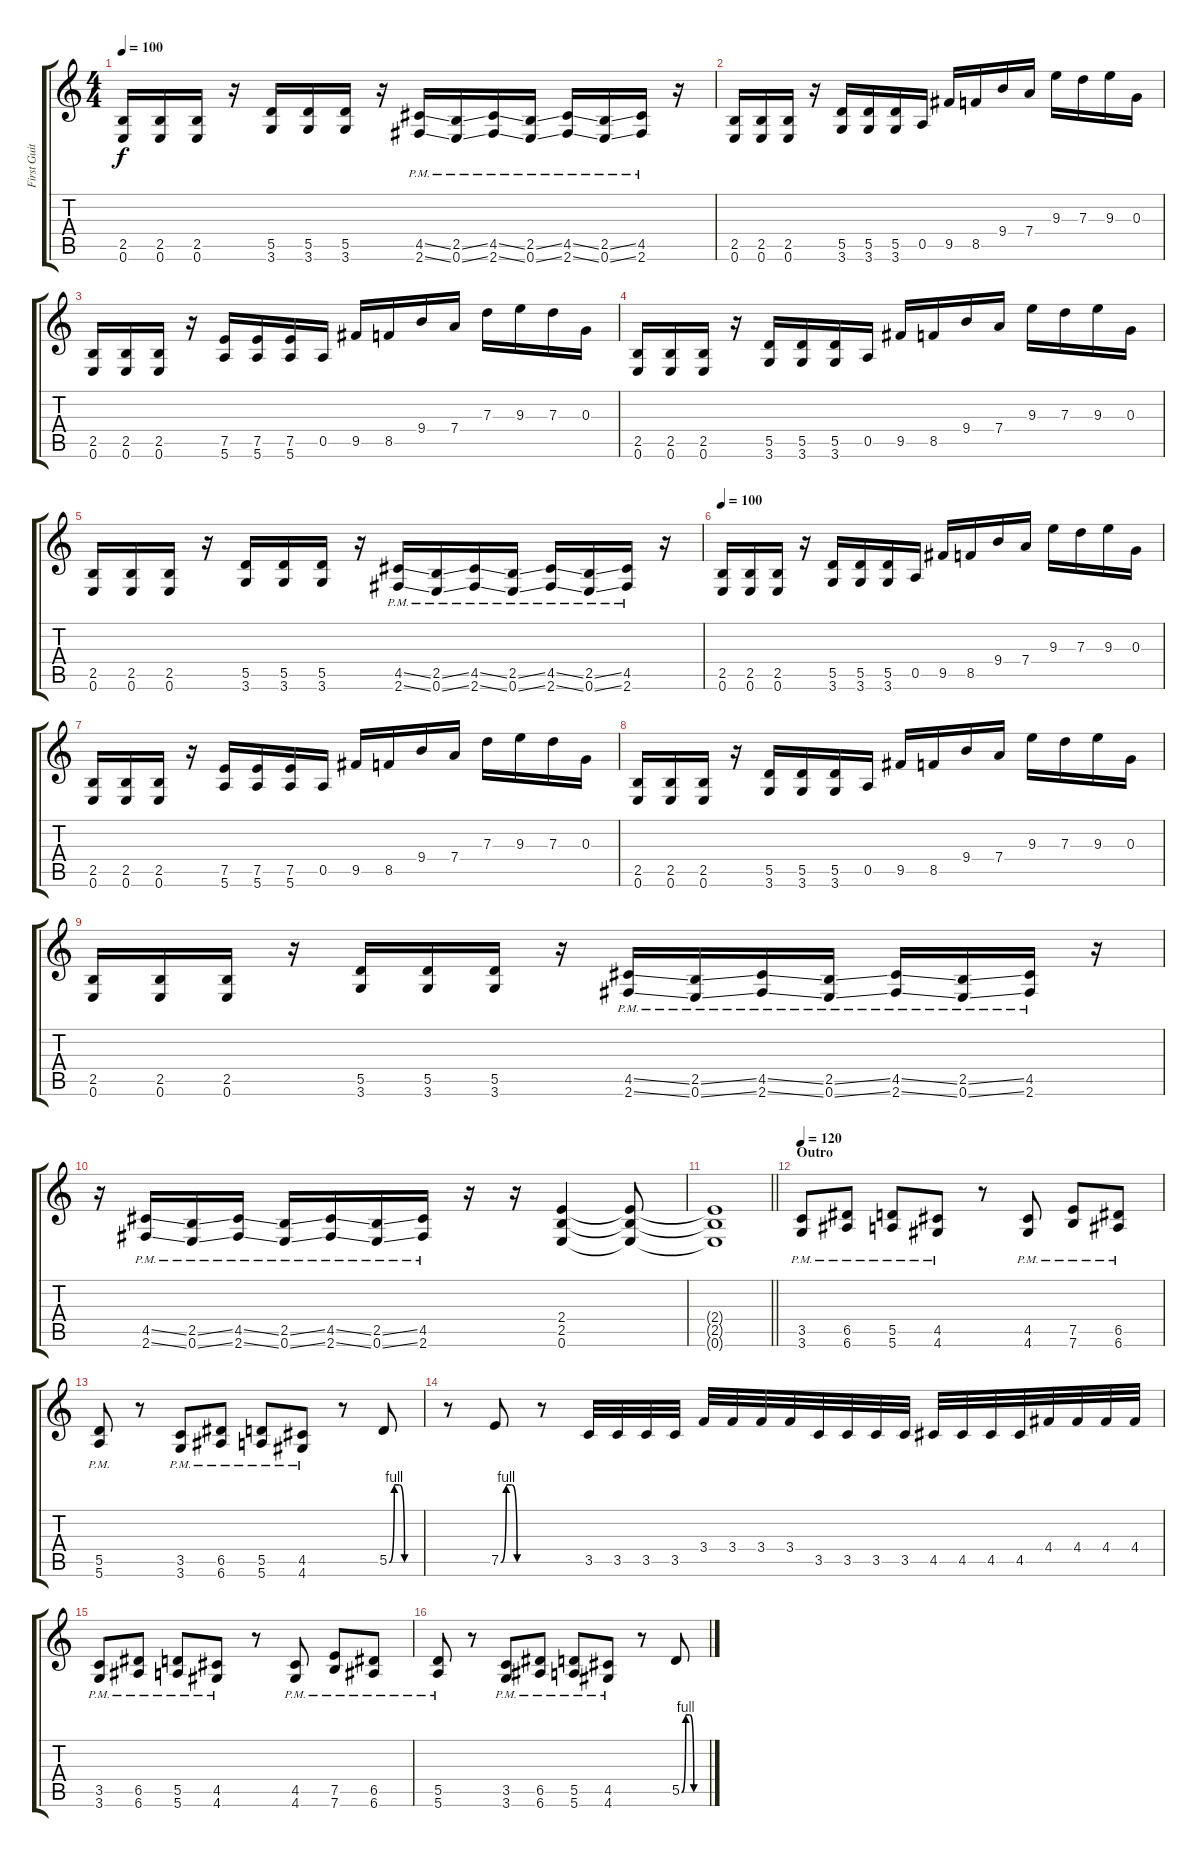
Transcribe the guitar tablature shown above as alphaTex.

\track ("First Guitar" "First Guit") {instrument distortionguitar}
\staff {score tabs}
\tuning (E4 B3 G3 D3 A2 E2) {hide}
\ts (4 4)
\tempo 100
\clef g2
\ks c
(2.5 0.6).16{dy f} (2.5 0.6).16 (2.5 0.6).16 r.16 (5.5 3.6).16 (5.5 3.6).16 (5.5 3.6).16 r.16 (4.5{ss} 2.6{ss pm}).16 (2.5{ss} 0.6{ss pm}).16 (4.5{ss} 2.6{ss pm}).16 (2.5{ss} 0.6{ss pm}).16 (4.5{ss} 2.6{ss pm}).16 (2.5{ss} 0.6{ss pm}).16 (4.5 2.6{pm}).16 r.16 |
(2.5 0.6).16 (2.5 0.6).16 (2.5 0.6).16 r.16 (5.5 3.6).16 (5.5 3.6).16 (5.5 3.6).16 0.5.16 9.5.16 8.5.16 9.4.16 7.4.16 9.3.16 7.3.16 9.3.16 0.3.16 |
(2.5 0.6).16 (2.5 0.6).16 (2.5 0.6).16 r.16 (7.5 5.6).16 (7.5 5.6).16 (7.5 5.6).16 0.5.16 9.5.16 8.5.16 9.4.16 7.4.16 7.3.16 9.3.16 7.3.16 0.3.16 |
(2.5 0.6).16 (2.5 0.6).16 (2.5 0.6).16 r.16 (5.5 3.6).16 (5.5 3.6).16 (5.5 3.6).16 0.5.16 9.5.16 8.5.16 9.4.16 7.4.16 9.3.16 7.3.16 9.3.16 0.3.16 |
(2.5 0.6).16 (2.5 0.6).16 (2.5 0.6).16 r.16 (5.5 3.6).16 (5.5 3.6).16 (5.5 3.6).16 r.16 (4.5{ss} 2.6{ss pm}).16 (2.5{ss} 0.6{ss pm}).16 (4.5{ss} 2.6{ss pm}).16 (2.5{ss} 0.6{ss pm}).16 (4.5{ss} 2.6{ss pm}).16 (2.5{ss} 0.6{ss pm}).16 (4.5 2.6{pm}).16 r.16 |
\tempo 100
(2.5 0.6).16 (2.5 0.6).16 (2.5 0.6).16 r.16 (5.5 3.6).16 (5.5 3.6).16 (5.5 3.6).16 0.5.16 9.5.16 8.5.16 9.4.16 7.4.16 9.3.16 7.3.16 9.3.16 0.3.16 |
(2.5 0.6).16 (2.5 0.6).16 (2.5 0.6).16 r.16 (7.5 5.6).16 (7.5 5.6).16 (7.5 5.6).16 0.5.16 9.5.16 8.5.16 9.4.16 7.4.16 7.3.16 9.3.16 7.3.16 0.3.16 |
(2.5 0.6).16 (2.5 0.6).16 (2.5 0.6).16 r.16 (5.5 3.6).16 (5.5 3.6).16 (5.5 3.6).16 0.5.16 9.5.16 8.5.16 9.4.16 7.4.16 9.3.16 7.3.16 9.3.16 0.3.16 |
(2.5 0.6).16 (2.5 0.6).16 (2.5 0.6).16 r.16 (5.5 3.6).16 (5.5 3.6).16 (5.5 3.6).16 r.16 (4.5{ss} 2.6{ss pm}).16 (2.5{ss} 0.6{ss pm}).16 (4.5{ss} 2.6{ss pm}).16 (2.5{ss} 0.6{ss pm}).16 (4.5{ss} 2.6{ss pm}).16 (2.5{ss} 0.6{ss pm}).16 (4.5 2.6{pm}).16 r.16 |
r.16 (4.5{ss} 2.6{ss pm}).16 (2.5{ss} 0.6{ss pm}).16 (4.5{ss} 2.6{ss pm}).16 (2.5{ss} 0.6{ss pm}).16 (4.5{ss} 2.6{ss pm}).16 (2.5{ss} 0.6{ss pm}).16 (4.5 2.6{pm}).16 r.16 r.16 (2.4 2.5 0.6).4 (2.4{t} 2.5{t} 0.6{t}).8 |
\barLineRight lightlight
(2.4{t} 2.5{t} 0.6{t}).1 |
\section ("" "Outro")
\tempo 120
(3.5 3.6{pm}).8 (6.5 6.6{pm}).8 (5.5 5.6{pm}).8 (4.5 4.6{pm}).8 r.8 (4.5 4.6{pm}).8 (7.5 7.6{pm}).8 (6.5 6.6{pm}).8 |
(5.5 5.6{pm}).8 r.8 (3.5 3.6{pm}).8 (6.5 6.6{pm}).8 (5.5 5.6{pm}).8 (4.5 4.6{pm}).8 r.8 5.5{be (custom 0 0 10 4 20 4 30 0 60 0)}.8 |
r.8 7.5{be (custom 0 0 10 4 20 4 30 0 60 0)}.8 r.8 3.5.32 3.5.32 3.5.32 3.5.32 3.4.32 3.4.32 3.4.32 3.4.32 3.5.32 3.5.32 3.5.32 3.5.32 4.5.32 4.5.32 4.5.32 4.5.32 4.4.32 4.4.32 4.4.32 4.4.32 |
(3.5 3.6{pm}).8 (6.5 6.6{pm}).8 (5.5 5.6{pm}).8 (4.5 4.6{pm}).8 r.8 (4.5 4.6{pm}).8 (7.5 7.6{pm}).8 (6.5 6.6{pm}).8 |
(5.5 5.6{pm}).8 r.8 (3.5 3.6{pm}).8 (6.5 6.6{pm}).8 (5.5 5.6{pm}).8 (4.5 4.6{pm}).8 r.8 5.5{be (custom 0 0 10 4 20 4 30 0 60 0)}.8
